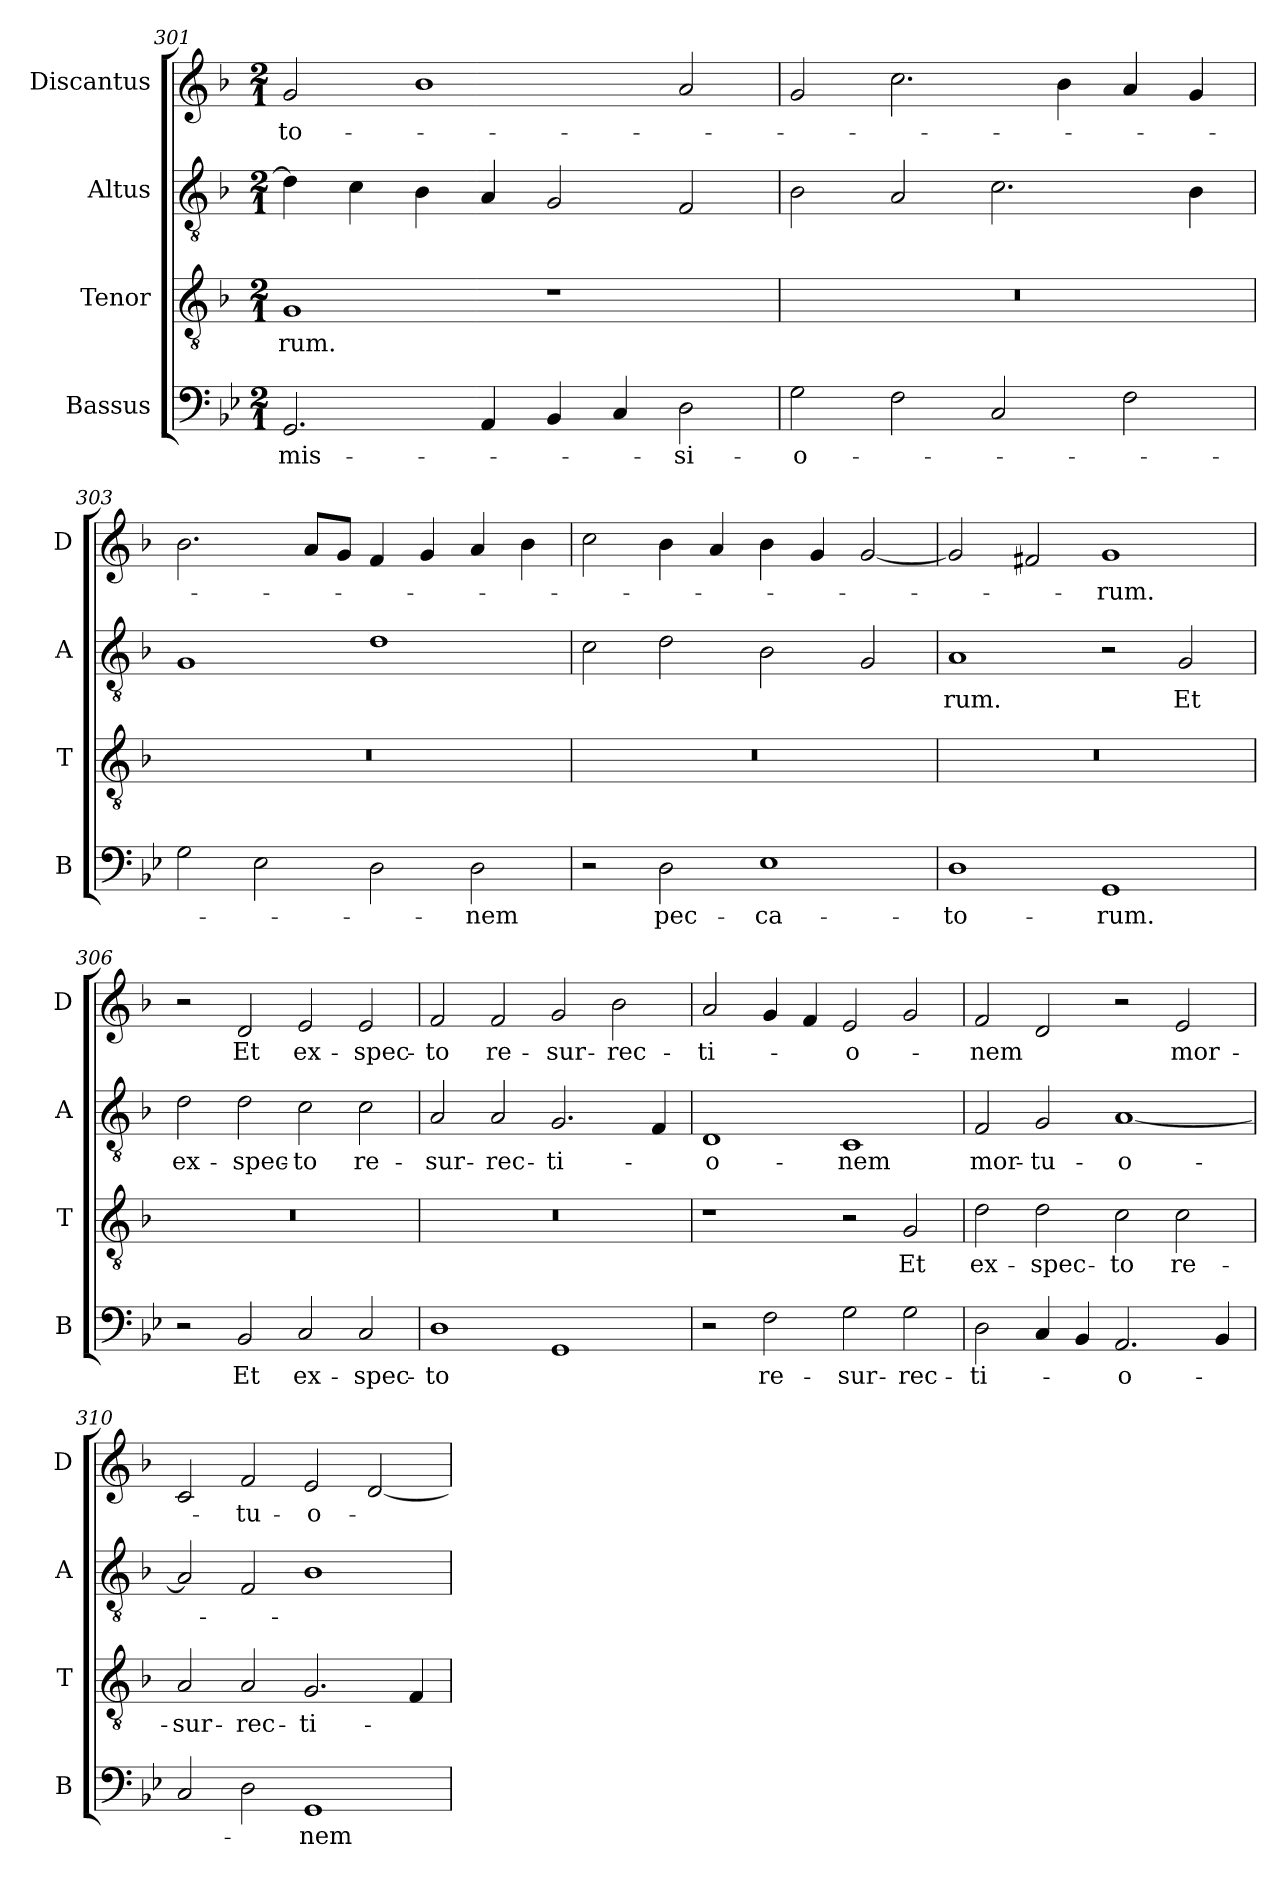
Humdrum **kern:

**kern	**text	**kern	**text	**kern	**text	**kern	**text
*part4	*part4	*part3	*part3	*part2	*part2	*part1	*part1
*staff4	*staff4	*staff3	*staff3	*staff2	*staff2	*staff1	*staff1
*I"Bassus	*	*I"Tenor	*	*I"Altus	*	*I"Discantus	*
*I'B	*	*I'T	*	*I'A	*	*I'D	*
*clefF4	*	*clefGv2	*	*clefGv2	*	*clefG2	*
*k[b-e-]	*	*k[b-]	*	*k[b-]	*	*k[b-]	*
*M2/1	*	*M2/1	*	*M2/1	*	*M2/1	*
=301	=301	=301	=301	=301	=301	=301	=301
2.GG	-mis-	1G	-rum.	4d]	.	2g	-to-
.	.	.	.	4c	.	.	.
.	.	.	.	4B-	.	1b-	.
4AA	.	.	.	4A	.	.	.
4BB-	.	1r	.	2G	.	.	.
4C	.	.	.	.	.	.	.
2D	-si-	.	.	2F	.	2a	.
=302	=302	=302	=302	=302	=302	=302	=302
2G	-o-	0r	.	2B-	.	2g	.
2F	.	.	.	2A	.	2.cc	.
2C	.	.	.	2.c	.	.	.
.	.	.	.	.	.	4b-	.
2F	.	.	.	.	.	4a	.
.	.	.	.	4B-	.	4g	.
=303	=303	=303	=303	=303	=303	=303	=303
2G	.	0r	.	1G	.	2.b-	.
2E-	.	.	.	.	.	.	.
.	.	.	.	.	.	8aL	.
.	.	.	.	.	.	8gJ	.
2D	.	.	.	1d	.	4f	.
.	.	.	.	.	.	4g	.
2D	-nem	.	.	.	.	4a	.
.	.	.	.	.	.	4b-	.
=304	=304	=304	=304	=304	=304	=304	=304
2r	.	0r	.	2c	.	2cc	.
2D	pec-	.	.	2d	.	4b-	.
.	.	.	.	.	.	4a	.
1E-	-ca-	.	.	2B-	.	4b-	.
.	.	.	.	.	.	4g	.
.	.	.	.	2G	.	[2g	.
=305	=305	=305	=305	=305	=305	=305	=305
1D	-to-	0r	.	1A	-rum.	2g]	.
.	.	.	.	.	.	2f#X	.
1GG	-rum.	.	.	2r	.	1g	-rum.
.	.	.	.	2G	Et	.	.
=306	=306	=306	=306	=306	=306	=306	=306
2r	.	0r	.	2d	ex-	2r	.
2BB-	Et	.	.	2d	-spec-	2d	Et
2C	ex-	.	.	2c	-to	2e	ex-
2C	-spec-	.	.	2c	re-	2e	-spec-
=307	=307	=307	=307	=307	=307	=307	=307
1D	-to	0r	.	2A	-sur-	2f	-to
.	.	.	.	2A	-rec-	2f	re-
1GG	.	.	.	2.G	-ti-	2g	-sur-
.	.	.	.	.	.	2b-	-rec-
.	.	.	.	4F	.	.	.
=308	=308	=308	=308	=308	=308	=308	=308
2r	.	1r	.	1D	-o-	2a	-ti-
2F	re-	.	.	.	.	4g	.
.	.	.	.	.	.	4f	.
2G	-sur-	2r	.	1C	-nem	2e	-o-
2G	-rec-	2G	Et	.	.	2g	.
=309	=309	=309	=309	=309	=309	=309	=309
2D	-ti-	2d	ex-	2F	mor-	2f	-nem
4C	.	2d	-spec-	2G	-tu-	2d	.
4BB-	.	.	.	.	.	.	.
2.AA	-o-	2c	-to	[1A	-o-	2r	.
.	.	2c	re-	.	.	2e	mor-
4BB-	.	.	.	.	.	.	.
=310	=310	=310	=310	=310	=310	=310	=310
2C	.	2A	-sur-	2A]	.	2c	.
2D	.	2A	-rec-	2F	.	2f	-tu-
1GG	-nem	2.G	-ti-	1B-	.	2e	-o-
.	.	.	.	.	.	[2d	.
.	.	4F	.	.	.	.	.
=	=	=	=	=	=	=	=
*-	*-	*-	*-	*-	*-	*-	*-
